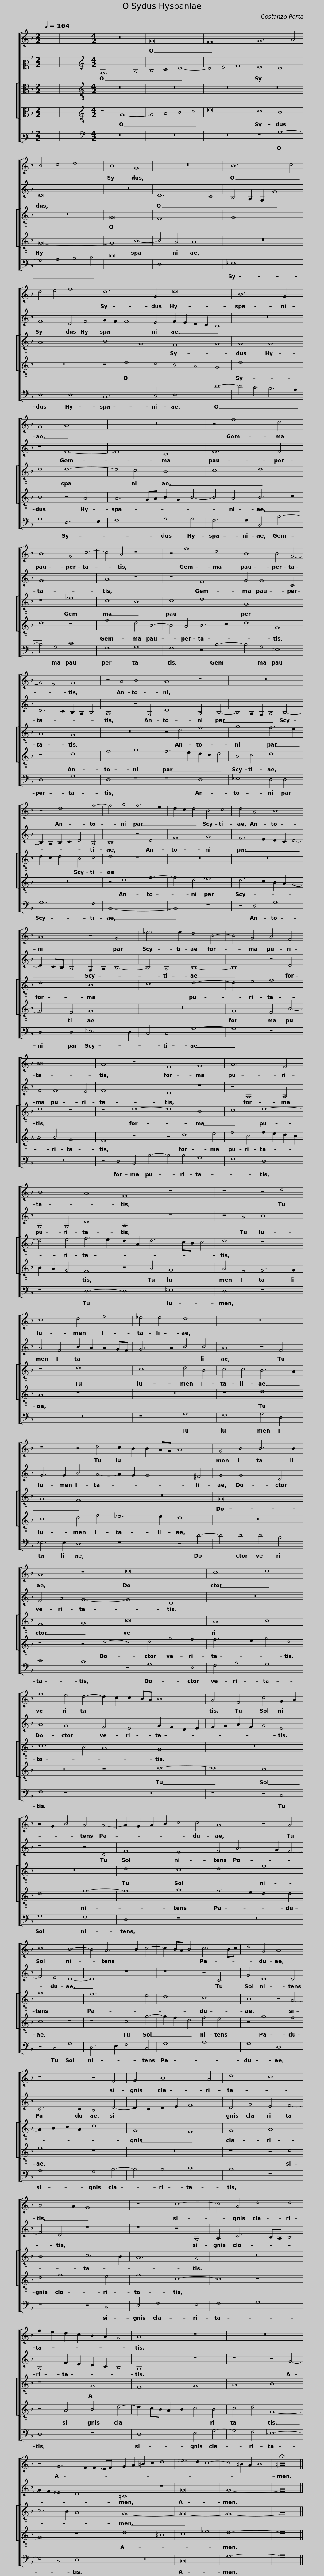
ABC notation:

X:1
%%score [ 1 2 [ 3 4 ] 5 ]
L:1/8
Q:1/4=164
M:2/2
I:linebreak $
K:F
V:1 treble
V:2 alto2
V:3 alto
V:4 alto
V:5 bass3
V:1
 x8 | x8 |[M:4/2] z16 | G16 | F16 | %5
 G12 A4 | B4 c4 d8 |$ B8 G8 | z16 | B12 c4 | %10
 d4 e4 f8 | d12 G4 | d16 |$ B12 G4 | G8 A8 | %15
 z16 | z4 f8 d4 | B8 G4 c4- | c4 A4 z8 |$ z4 f8 d4 | %20
 B8 B4 G4- | G4 F4 G8 | z4 A4 B8 | A8 z8 |$ z16 |$ %25
 z4 d8 f4- | f4 g4 f6 e2 | d2 c2 d4 B4 c4 | d4 A4 B8 | A8 z4 G4 |$ %30
 _e6 e2 d4 B4- |$ B4 G4 A4 F4 | B16 | A8 z8 | F8 G8 | %35
 A12 F4 | B8 A8 |$ F8 z8 | z8 z4 d4 | c8 d4 f4 | %40
 _e4 e4 d8 | z16 | z8 z4 d4 |$ c2 B2 B2 AG A8 | G4 B4 B6 B2 | %45
 A8 z8 | d16 | c8 d8 | f8 e4 d4- |$ d2 c2 c2 BA B8 | %50
 A4 F4 c4 G2 A2 | B2 G2 B4 A4 A4- | A2 G2 A2 B2 c4 c4 | A8 z4 A4 | c8 B8- |$ %55
 B4 A6 B2 c4- | c2 BA B4 c6 Bc | d4 G4 A8 | z8 z4 F4 | G4 B8 A4 |$ %60
 d8 c8 |$ B6 A2 G8 | z8 c8- | c4 A4 d4 d4 | f2 e2 d2 c2 B2 A2 G4 | %65
 A8 z8 |$ z16 |$ z4 G6 F2 F2 _EF | G2 A2 =B2 c2 d8 | _e6 d2 c8- | %70
 c4 =B2 A2 B8 | !fermata!=B16 |] %72
V:2
 x8 | x8 |[M:4/2][K:treble] G,12 A,4 | B,4 C4 D8- | D4 E4 F8 | %5
 E8 D8 | D16 |$ z16 | D12 C4 | B,4 A,2 G,2 G8 | %10
 F8 D4 F4 | G2 F2 F8 E4 | F2 E2 D2 C2 B,8 |$ z16 | z8 F8- | %15
 F8 D8 | F12 F4 | G16 | A8 z8 |$ z8 F8 | %20
 G4 G8 C4 | D6 C2 B,2 A,2 B,4 | A,8 z4 G,4 | D8 A,4 B,4- |$ B,4 A,2 G,2 A,4 B,4- |$ %25
 B,2 A,2 B,2 C2 D4 A,4 | B,8 z4 D4 | F8 G8 | F6 E2 D2 C2 D4- | D2 CB, A,4 G,2 A,2 B,4- |$ %30
 B,4 A,4 B,8- |$ B,8 z4 D4 | F4 F8 E4 | F16 | D8 z8 | %35
 z4 A,8 A,4 | G,4 G,4 D8 |$ A,8 z8 | z4 A4 B8 | A4 F4 B2 A2 A2 GF | %40
 G6 A2 B4 B4 | A8 z4 F4 | G6 G2 B4 A4- |$ A2 G2 G8 ^F4 | G4 G8 D4 | %45
 F4 A4 G8- | G8 D8 | z16 | A8 G8 |$ F4 E4 G2 F2 D2 E2 | %50
 F2 G2 A2 F2 G4 E4 | z8 z4 C4 | F8 E8 | F4 A6 G2 F4- | F4 E4 D8- |$ %55
 D8 z8 | z8 z4 C4 | G4 D8 D4 | C6 C2 B,4 D4- | D2 C2 D2 E2 F8 |$ %60
 D4 G4 E4 F4- |$ F4 D4 z8 | z8 z4 G,4 | A,4 C6 B,A, B,4 | A,4 F2 E2 D2 C2 B,4 | %65
 A,8 z8 |$ z8 z4 G4- |$ G2 F2 _E4 D8 | =B,8 z8 | G16 | %70
 G16- | G16 |] %72
V:3
 x8 | x8 |[M:4/2][K:treble-8] z16 | z16 | z16 | %5
 z16 | z16 |$ G16 | F16 | G16 | %10
 A16 | B8 G8 | F8 G8 |$ G8 G8 | d8 d8- | %15
 d4 c4 B8 | c8 d8 | z8 _e8 | c8 B8 |$ c8 d8 | %20
 G16 | A8 G8 | z16 | z4 d4 f8 |$ g8 f6 e2 |$ %25
 d2 c2 d4 B4 c4 | d8 z8 | z16 | z16 | d8 B8 |$ %30
 c8 d8- |$ d4 e4 f8 | d8 z8 | z8 d8- | d8 B8 | %35
 c8 d8- | d4 e4 f6 e2 |$ d2 A2 d6 cB c4 | d8 z8 | z8 d8 | %40
 c8 d4 B4 | c4 c4 B6 A2 | G8 F8 |$ z16 | G16 | %45
 F8 G8 | B16 | A8 B8 | c12 B4 |$ A8 G8 | %50
 z16 | z16 | d8 c8 | d8 f8 | g16 |$ %55
 f12 e4 | d8 c8 | B8 z4 A4- | A2 B2 c2 A2 d8 | G8 F8 |$ %60
 G8 A8 |$ B8 c6 B2 | A12 G4 | z16 | z8 G8 | %65
 F8 G8 |$ A8 B8 |$ c6 B2 A8 | G16- | G16- | %70
 G16- | G16 |] %72
V:4
 x8 | x8 |[M:4/2][K:treble-8] z8 G8- | G4 A4 B4 c4 | d16 | %5
 c8 B8 | G16- |$ G8 B8- | B4 A4 A8 | z16 | %10
 z16 | z4 d8 c4 | B4 A4 G8 |$ d16 | B8 z4 A4 | %15
 A6 GA B2 G2 B4- | B4 A4 B6 c2 | d8 z8 | f8 d4 B4- |$ B4 A4 B6 c2 | %20
 d8 G8 | z8 d8 | f8 g8 | f6 e2 d2 c2 d4 |$ B4 c4 d8 |$ %25
 z16 | z4 d8 f4- | f4 d4 _e8 | d6 c2 B2 A2 G4- | G4 F4 G8 |$ %30
 z16 |$ G8 F4 B4- | B4 B4 G8 | F8 z8 | z4 d8 e4 | %35
 f4 c4 f2 e2 d2 c2 | B2 A2 G4 F8 |$ z4 A4 G8 | A4 F4 G6 G2 | A8 z8 | %40
 z16 | z8 d8 | c8 d4 f4 |$ _e6 e2 d8 | z16 | %45
 z8 z4 d4- | d4 d4 g4 f4 | f6 e2 g4 d4 | z16 |$ z8 d8- | %50
 d8 c8 | d8 f8- | f8 g8 | f6 e2 d4 d4 | c8 z8 |$ %55
 z8 c4 g4- | g2 f2 d4 f4 e4 | z4 g8 f4 | e8 z8 | z16 |$ %60
 z8 z4 c4 |$ d4 f8 e4 | f8 c8- | c8 z8 | z4 A4 B4 d4- | %65
 d2 cB A2 B2 c4 B4 |$ c4 d4 G8- |$ G8 z8 | d8 =B8 | c8 _e8 | %70
 d16- | d16 |] %72
V:5
 x8 | x8 |[M:4/2][K:bass] z16 | z16 | z16 | %5
 z8 G,8- | G,4 A,4 B,4 C4 |$ D16 | D,16 | _E,16 | %10
 D,8 D,8 | B,,12 C,4 | D,8 D8- |$ D4 C4 B,6 A,2 | G,8 D,6 E,2 | %15
 F,8 G,4 G,4 | F,6 F,2 B,,4 B,4- | B,4 G,4 C8 | F,8 G,8 |$ F,8 z4 B,4- | %20
 B,4 G,4 _E,8 | D,8 G,8 | D,8 z8 | z8 D,8 |$ _E,8 D,4 D,4 |$ %25
 G,12 F,4 | B,,16- | B,,8 z8 | z4 D,4 G,8 | D,4 D,4 _E,6 D,2 |$ %30
 C,4 C,4 G,8- |$ G,8 z8 | z16 | z4 D,4 B,,4 B,4- | B,4 B,4 G,8 | %35
 F,8 D,8 | z8 D,8- |$ D,8 _E,8 | D,8 z8 | z16 | %40
 z8 G,8 | F,8 G,4 D,4 | _E,6 E,2 D,8 |$ z8 z4 D4- | D4 D4 D4 B,4 | %45
 C8 B,8 | z4 G,8 D,4 | F,4 A,4 G,8 | F,8 z8 |$ z16 | %50
 z8 z4 C,4 | G,8 F,8 | D,8 z8 | z16 | z4 C,4 G,8 |$ %55
 D,6 E,2 F,4 C,4 | G,8 A,8 | G,8 D,8 | A,8 G,4 B,4- | B,4 B,4 C8 |$ %60
 B,8 z8 |$ z8 z4 C,4 | D,4 F,8 E,4 | F,8 G,8 | D,8 z8 | %65
 D,8 E,4 G,4- |$ G,4 F,4 _E,8- |$ E,4 C,4 D,8 | z16 | C,16 | %70
 G,16- | G,16 |] %72
